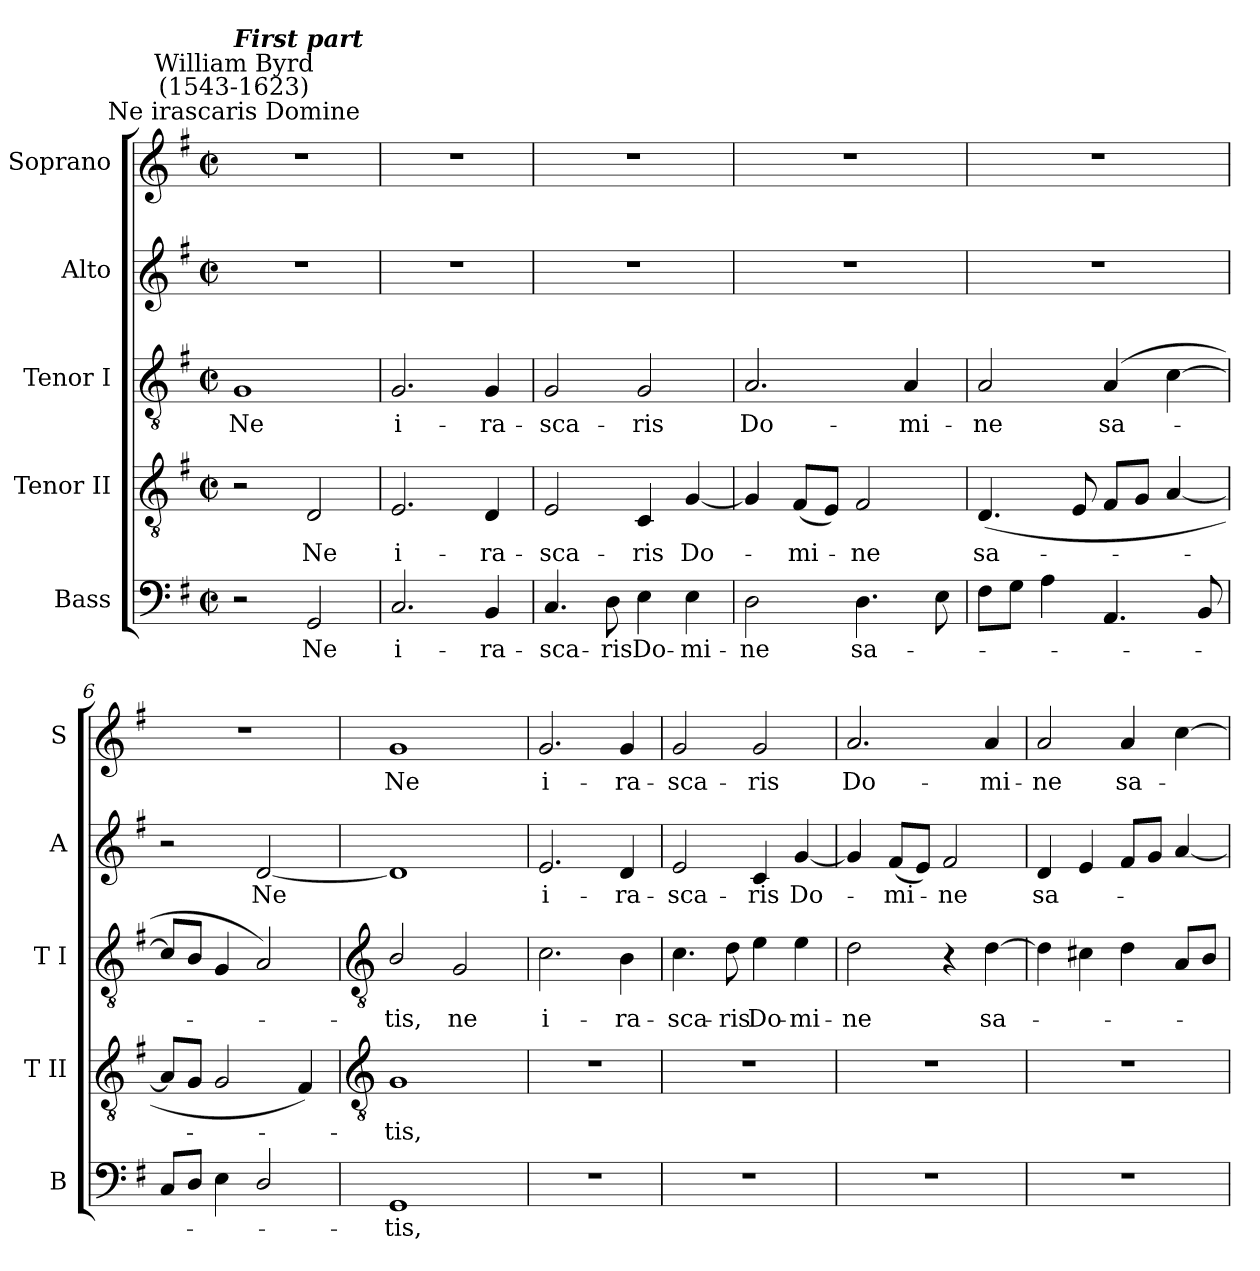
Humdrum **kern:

**kern	**text	**kern	**text	**kern	**text	**kern	**text	**kern	**text
*part5	*part5	*part4	*part4	*part3	*part3	*part2	*part2	*part1	*part1
*staff5	*staff5	*staff4	*staff4	*staff3	*staff3	*staff2	*staff2	*staff1	*staff1
*I"Bass	*	*I"Tenor II	*	*I"Tenor I	*	*I"Alto	*	*I"Soprano	*
*I'B	*	*I'T II	*	*I'T I	*	*I'A	*	*I'S	*
*clefF4	*	*clefGv2	*	*clefGv2	*	*clefG2	*	*clefG2	*
*k[f#]	*	*k[f#]	*	*k[f#]	*	*k[f#]	*	*k[f#]	*
*G:	*	*G:	*	*G:	*	*G:	*	*G:	*
*M2/2	*	*M2/2	*	*M2/2	*	*M2/2	*	*M2/2	*
*met(c|)	*	*met(c|)	*	*met(c|)	*	*met(c|)	*	*met(c|)	*
=1	=1	=1	=1	=1	=1	=1	=1	=1	=1
!	!	!	!	!	!	!	!	!LO:TX:a:cj:t=Ne irascaris Domine	!
!	!	!	!	!	!	!	!	!LO:TX:a:cj:t=William Byrd\n(1543-1623)	!
!	!	!	!	!	!	!	!	!LO:TX:a:Bi:t=First part	!
!	!	!	!	!	!LO:LY:b	!	!	!	!
2r	.	2r	.	1G	Ne	1r	.	1r	.
!	!LO:LY:b	!	!LO:LY:b	!	!	!	!	!	!
2GG	Ne	2D	Ne	.	.	.	.	.	.
=2	=2	=2	=2	=2	=2	=2	=2	=2	=2
!	!LO:LY:b	!	!LO:LY:b	!	!LO:LY:b	!	!	!	!
2.C	i-	2.E	i-	2.G	i-	1r	.	1r	.
!	!LO:LY:b	!	!LO:LY:b	!	!LO:LY:b	!	!	!	!
4BB	-ra-	4D	-ra-	4G	-ra-	.	.	.	.
=3	=3	=3	=3	=3	=3	=3	=3	=3	=3
!	!LO:LY:b	!	!LO:LY:b	!	!LO:LY:b	!	!	!	!
4.C	-sca-	2E	-sca-	2G	-sca-	1r	.	1r	.
!	!LO:LY:b	!	!	!	!	!	!	!	!
8D	-ris	.	.	.	.	.	.	.	.
!	!LO:LY:b	!	!LO:LY:b	!	!LO:LY:b	!	!	!	!
4E	Do-	4C	-ris	2G	-ris	.	.	.	.
!	!LO:LY:b	!	!LO:LY:b	!	!	!	!	!	!
4E	-mi-	[4G	Do-	.	.	.	.	.	.
=4	=4	=4	=4	=4	=4	=4	=4	=4	=4
!	!LO:LY:b	!	!	!	!LO:LY:b	!	!	!	!
2D	-ne	4G]	.	2.A	Do-	1r	.	1r	.
!	!	!	!LO:LY:b	!	!	!	!	!	!
.	.	(<8F#L	mi-	.	.	.	.	.	.
.	.	8EJ)	.	.	.	.	.	.	.
!	!LO:LY:b	!	!LO:LY:b	!	!	!	!	!	!
4.D	sa-	2F#	ne	.	.	.	.	.	.
!	!	!	!	!	!LO:LY:b	!	!	!	!
.	.	.	.	4A	-mi-	.	.	.	.
8E	.	.	.	.	.	.	.	.	.
=5	=5	=5	=5	=5	=5	=5	=5	=5	=5
!	!	!	!LO:LY:b	!	!LO:LY:b	!	!	!	!
8F#L	.	(<4.D	sa-	2A	-ne	1r	.	1r	.
8GJ	.	.	.	.	.	.	.	.	.
4A	.	.	.	.	.	.	.	.	.
.	.	8E	.	.	.	.	.	.	.
!	!	!	!	!	!LO:LY:b	!	!	!	!
4.AA	.	8F#L	.	(<4A	sa-	.	.	.	.
.	.	8GJ	.	.	.	.	.	.	.
.	.	[4A	.	[4c	.	.	.	.	.
8BB	.	.	.	.	.	.	.	.	.
=6	=6	=6	=6	=6	=6	=6	=6	=6	=6
8CL	.	8AL]	.	8cL]	.	2r	.	1r	.
8DJ	.	8GJ	.	8B/J	.	.	.	.	.
4E	.	2G	.	4G	.	.	.	.	.
!	!	!	!	!	!	!	!LO:LY:b	!	!
2D/	.	.	.	2A)	.	[2d	Ne	.	.
.	.	4F#)	.	.	.	.	.	.	.
!!LO:LB:g=z
=7	=7	=7	=7	=7	=7	=7	=7	=7	=7
*	*	*clefGv2	*	*clefGv2	*	*	*	*	*
!	!LO:LY:b	!	!LO:LY:b	!	!LO:LY:b	!	!	!	!LO:LY:b
1GG	tis,	1G	tis,	2B/	tis,	1d]	.	1g	Ne
!	!	!	!	!	!LO:LY:b	!	!	!	!
.	.	.	.	2G	ne	.	.	.	.
=8	=8	=8	=8	=8	=8	=8	=8	=8	=8
!	!	!	!	!	!LO:LY:b	!	!LO:LY:b	!	!LO:LY:b
1r	.	1r	.	2.c	i-	2.e	i-	2.g	i-
!	!	!	!	!	!LO:LY:b	!	!LO:LY:b	!	!LO:LY:b
.	.	.	.	4B	-ra-	4d	-ra-	4g	-ra-
=9	=9	=9	=9	=9	=9	=9	=9	=9	=9
!	!	!	!	!	!LO:LY:b	!	!LO:LY:b	!	!LO:LY:b
1r	.	1r	.	4.c	-sca-	2e	-sca-	2g	-sca-
!	!	!	!	!	!LO:LY:b	!	!	!	!
.	.	.	.	8d	-ris	.	.	.	.
!	!	!	!	!	!LO:LY:b	!	!LO:LY:b	!	!LO:LY:b
.	.	.	.	4e	Do-	4c	-ris	2g	-ris
!	!	!	!	!	!LO:LY:b	!	!LO:LY:b	!	!
.	.	.	.	4e	-mi-	[4g	Do-	.	.
=10	=10	=10	=10	=10	=10	=10	=10	=10	=10
!	!	!	!	!	!LO:LY:b	!	!	!	!LO:LY:b
1r	.	1r	.	2d	-ne	4g]	.	2.a	Do-
!	!	!	!	!	!	!	!LO:LY:b	!	!
.	.	.	.	.	.	(<8f#L	mi-	.	.
.	.	.	.	.	.	8eJ)	.	.	.
!	!	!	!	!	!	!	!LO:LY:b	!	!
.	.	.	.	4r	.	2f#	ne	.	.
!	!	!	!	!	!LO:LY:b	!	!	!	!LO:LY:b
.	.	.	.	[4d	sa-	.	.	4a	-mi-
=11	=11	=11	=11	=11	=11	=11	=11	=11	=11
!	!	!	!	!	!	!	!LO:LY:b	!	!LO:LY:b
1r	.	1r	.	4d]	.	4d	sa-	2a	-ne
.	.	.	.	4c#X	.	4e	.	.	.
!	!	!	!	!	!	!	!	!	!LO:LY:b
.	.	.	.	4d	.	8f#L	.	4a	sa-
.	.	.	.	.	.	8gJ	.	.	.
.	.	.	.	8AL	.	[4a	.	[4cc	.
.	.	.	.	8BJ	.	.	.	.	.
=	=	=	=	=	=	=	=	=	=
*-	*-	*-	*-	*-	*-	*-	*-	*-	*-
